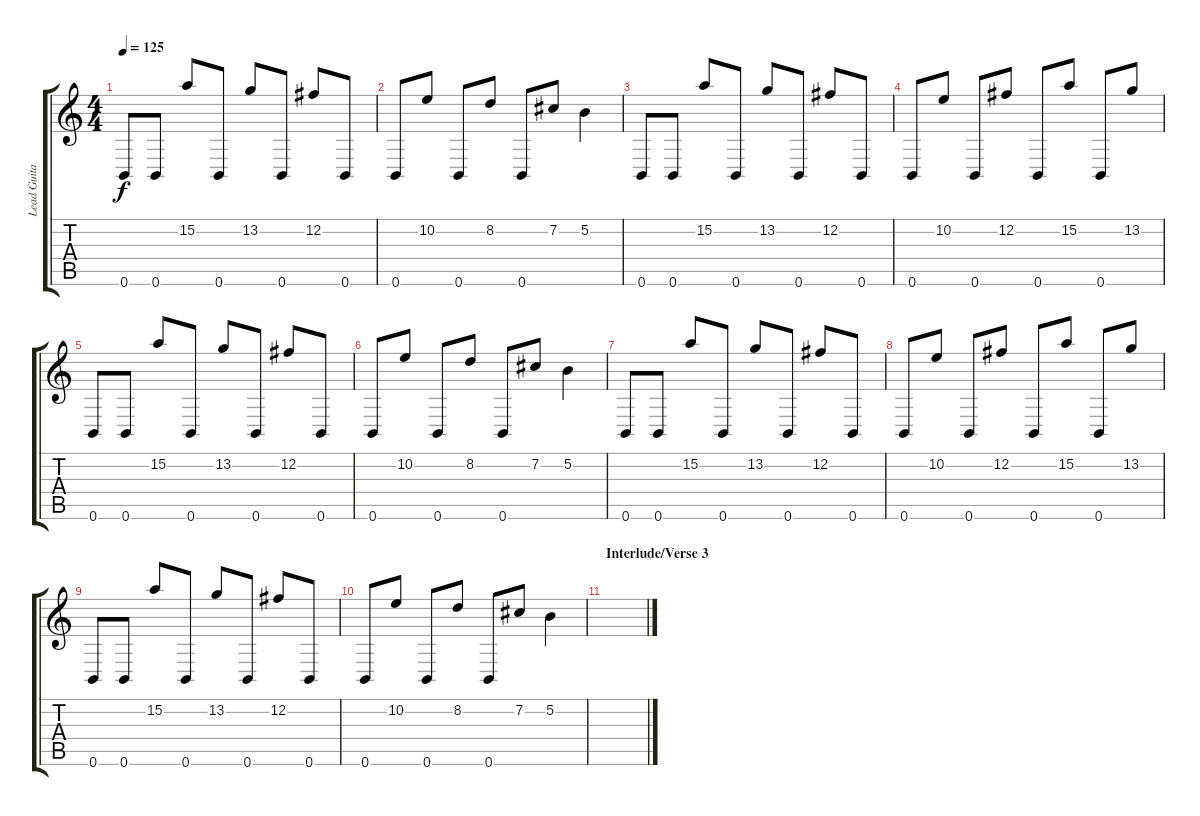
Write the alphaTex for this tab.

\track ("Lead Guitar II" "Lead Guita") {instrument distortionguitar}
\staff {score tabs}
\tuning (B3 Gb3 D3 A2 E2 B1) {hide}
\ts (4 4)
\tempo 125
\clef g2
\ks c
0.6.8{dy f} 0.6.8 15.2.8 0.6.8 13.2.8 0.6.8 12.2.8 0.6.8 |
0.6.8 10.2.8 0.6.8 8.2.8 0.6.8 7.2.8 5.2.4 |
0.6.8 0.6.8 15.2.8 0.6.8 13.2.8 0.6.8 12.2.8 0.6.8 |
0.6.8 10.2.8 0.6.8 12.2.8 0.6.8 15.2.8 0.6.8 13.2.8 |
0.6.8 0.6.8 15.2.8 0.6.8 13.2.8 0.6.8 12.2.8 0.6.8 |
0.6.8 10.2.8 0.6.8 8.2.8 0.6.8 7.2.8 5.2.4 |
0.6.8 0.6.8 15.2.8 0.6.8 13.2.8 0.6.8 12.2.8 0.6.8 |
0.6.8 10.2.8 0.6.8 12.2.8 0.6.8 15.2.8 0.6.8 13.2.8 |
0.6.8 0.6.8 15.2.8 0.6.8 13.2.8 0.6.8 12.2.8 0.6.8 |
0.6.8 10.2.8 0.6.8 8.2.8 0.6.8 7.2.8 5.2.4 |
\section ("" "Interlude/Verse 3")
